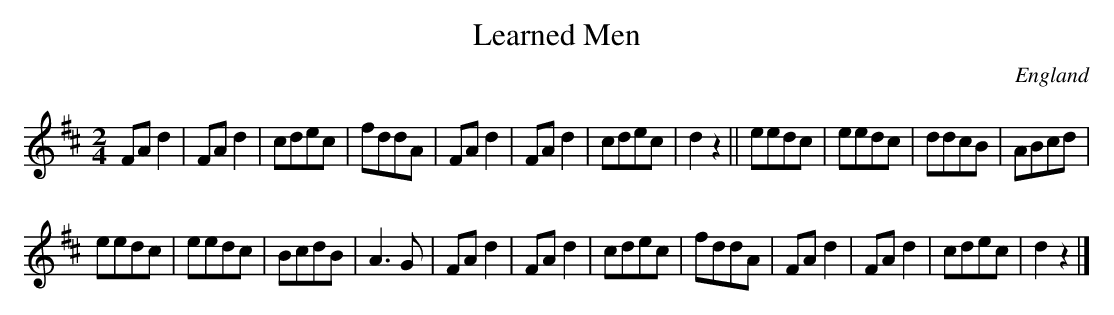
X:1
T:Learned Men
L:1/8
M:2/4
O:England
K:D major
FAd2 | FAd2 | cdec | fddA |   FAd2 | FAd2 | cdec | d2z2 || \
eedc | eedc | ddcB | ABcd | ! eedc | eedc | BcdB | A3G |\
FAd2 | FAd2 | cdec | fddA |   FAd2 | FAd2 | cdec | d2z2 |]
